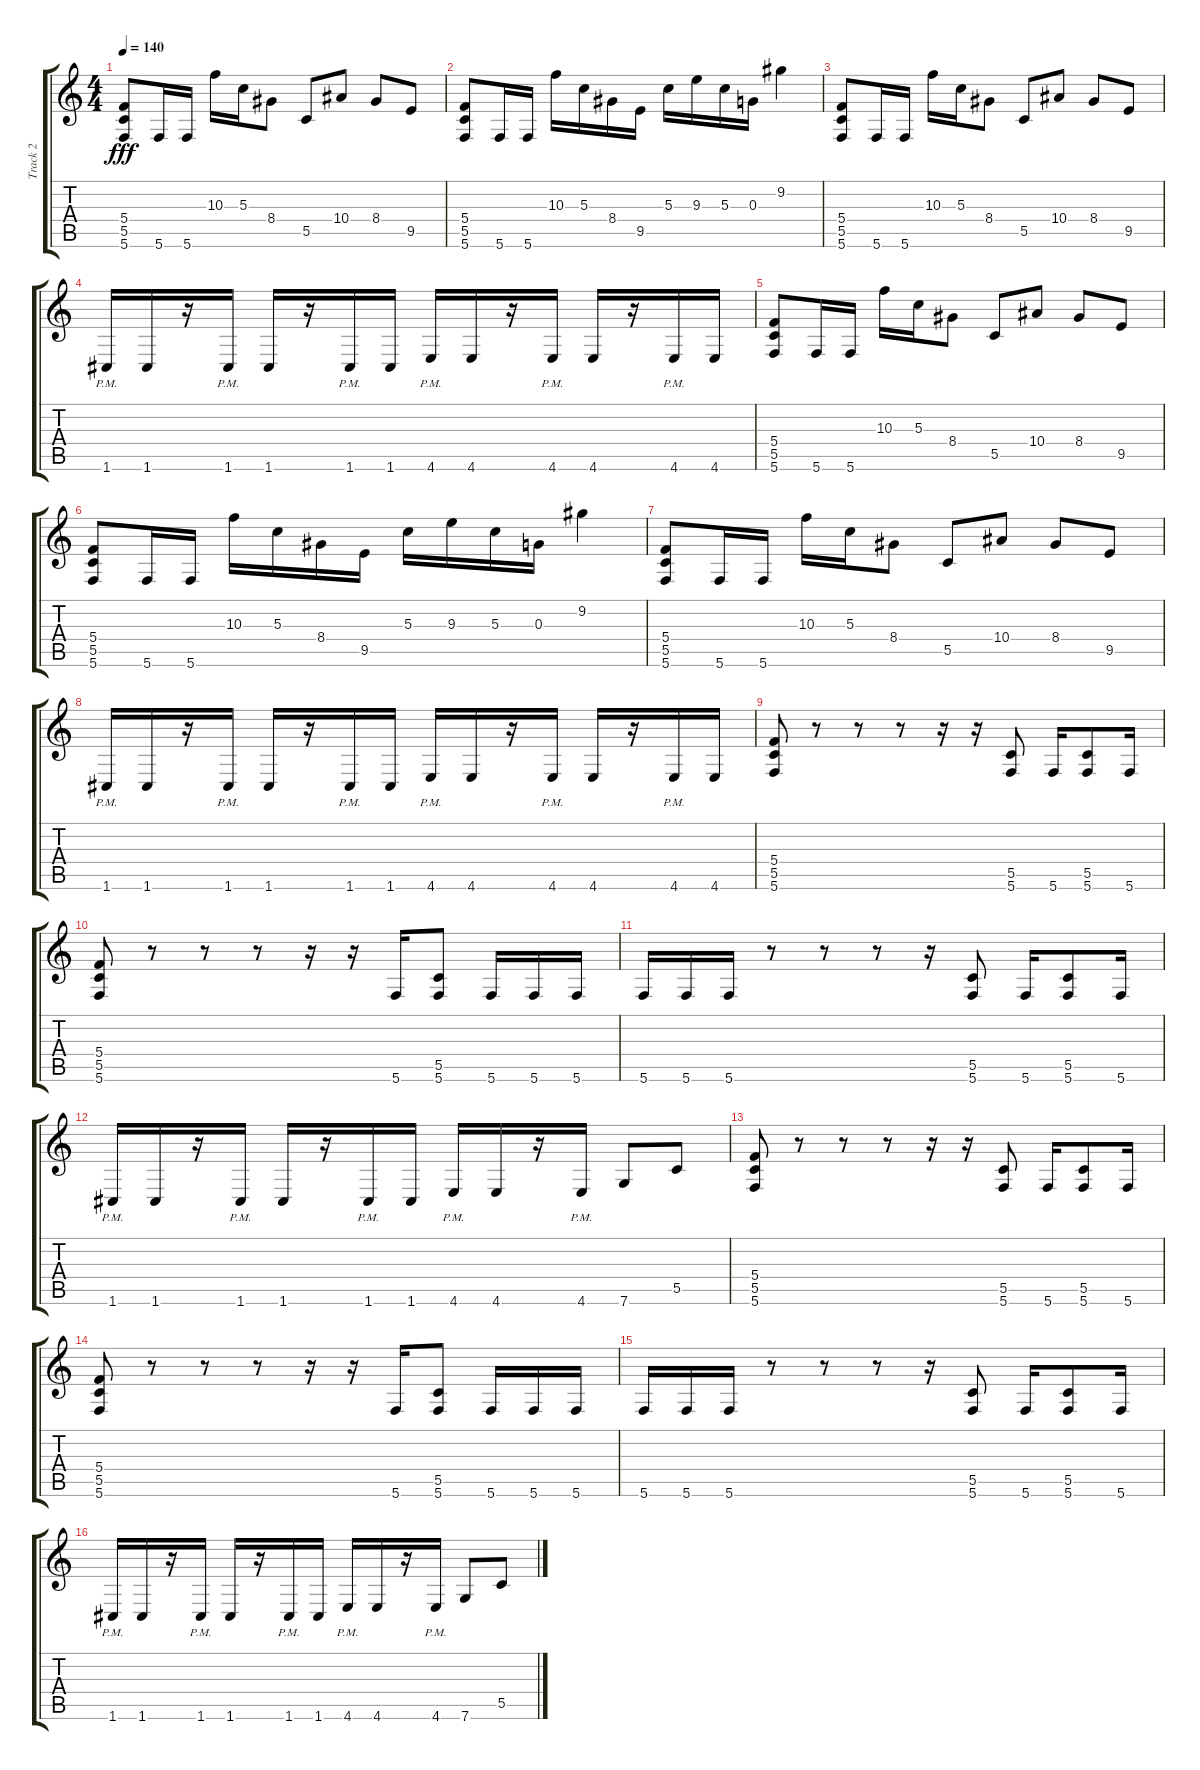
\track ("Track 2" "Track 2") {instrument distortionguitar}
\staff {score tabs}
\tuning (E4 B3 G3 C3 G2 C2) {hide}
\ts (4 4)
\tempo 140
\clef g2
\ks c
(5.4 5.5 5.6).8{dy fff} 5.6.16 5.6.16 10.3.16 5.3.16 8.4.8 5.5.8 10.4.8 8.4.8 9.5.8 |
(5.4 5.5 5.6).8 5.6.16 5.6.16 10.3.16 5.3.16 8.4.16 9.5.16 5.3.16 9.3.16 5.3.16 0.3.16 9.2.4 |
(5.4 5.5 5.6).8 5.6.16 5.6.16 10.3.16 5.3.16 8.4.8 5.5.8 10.4.8 8.4.8 9.5.8 |
1.6{pm}.16 1.6.16 r.16 1.6{pm}.16 1.6.16 r.16 1.6{pm}.16 1.6.16 4.6{pm}.16 4.6.16 r.16 4.6{pm}.16 4.6.16 r.16 4.6{pm}.16 4.6.16 |
(5.4 5.5 5.6).8 5.6.16 5.6.16 10.3.16 5.3.16 8.4.8 5.5.8 10.4.8 8.4.8 9.5.8 |
(5.4 5.5 5.6).8 5.6.16 5.6.16 10.3.16 5.3.16 8.4.16 9.5.16 5.3.16 9.3.16 5.3.16 0.3.16 9.2.4 |
(5.4 5.5 5.6).8 5.6.16 5.6.16 10.3.16 5.3.16 8.4.8 5.5.8 10.4.8 8.4.8 9.5.8 |
1.6{pm}.16 1.6.16 r.16 1.6{pm}.16 1.6.16 r.16 1.6{pm}.16 1.6.16 4.6{pm}.16 4.6.16 r.16 4.6{pm}.16 4.6.16 r.16 4.6{pm}.16 4.6.16 |
(5.4 5.5 5.6).8 r.8 r.8 r.8 r.16 r.16 (5.5 5.6).8 5.6.16 (5.5 5.6).8 5.6.16 |
(5.4 5.5 5.6).8 r.8 r.8 r.8 r.16 r.16 5.6.16 (5.5 5.6).8 5.6.16 5.6.16 5.6.16 |
5.6.16 5.6.16 5.6.16 r.8 r.8 r.8 r.16 (5.5 5.6).8 5.6.16 (5.5 5.6).8 5.6.16 |
1.6{pm}.16 1.6.16 r.16 1.6{pm}.16 1.6.16 r.16 1.6{pm}.16 1.6.16 4.6{pm}.16 4.6.16 r.16 4.6{pm}.16 7.6.8 5.5.8 |
(5.4 5.5 5.6).8 r.8 r.8 r.8 r.16 r.16 (5.5 5.6).8 5.6.16 (5.5 5.6).8 5.6.16 |
(5.4 5.5 5.6).8 r.8 r.8 r.8 r.16 r.16 5.6.16 (5.5 5.6).8 5.6.16 5.6.16 5.6.16 |
5.6.16 5.6.16 5.6.16 r.8 r.8 r.8 r.16 (5.5 5.6).8 5.6.16 (5.5 5.6).8 5.6.16 |
1.6{pm}.16 1.6.16 r.16 1.6{pm}.16 1.6.16 r.16 1.6{pm}.16 1.6.16 4.6{pm}.16 4.6.16 r.16 4.6{pm}.16 7.6.8 5.5.8
